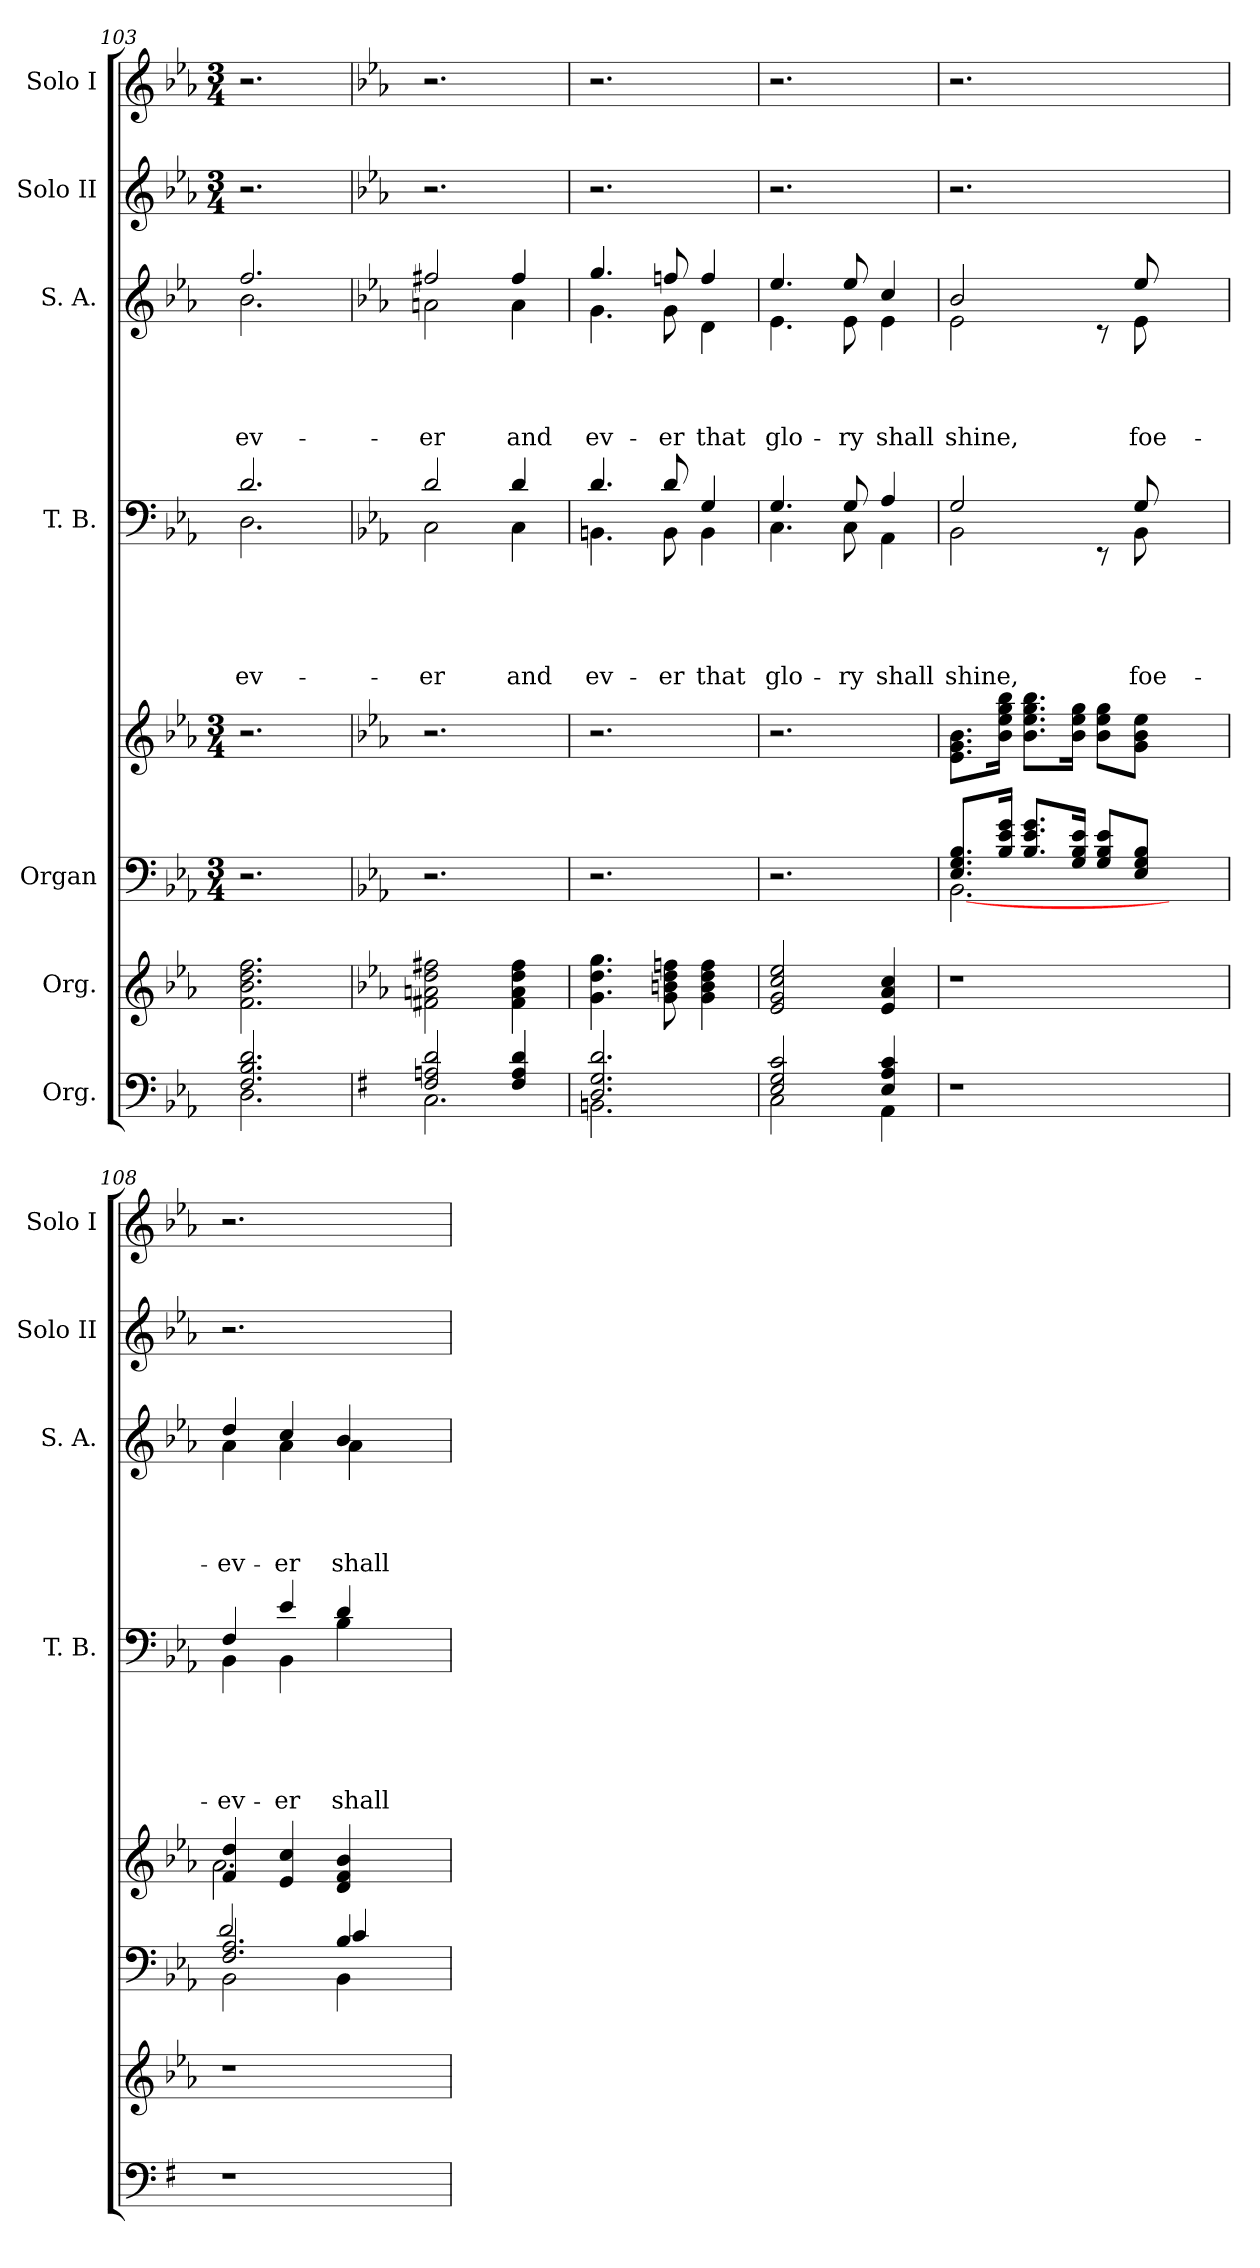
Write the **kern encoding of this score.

**kern	**kern	**kern	**kern	**kern	**text	**text	**text	**text	**text	**kern	**text	**text	**text	**text	**kern	**kern
*part7	*part6	*part5	*part5	*part4	*part4	*part4	*part4	*part4	*part4	*part3	*part3	*part3	*part3	*part3	*part2	*part1
*staff8	*staff7	*staff6	*staff5	*staff4	*staff4	*staff4	*staff4	*staff4	*staff4	*staff3	*staff3	*staff3	*staff3	*staff3	*staff2	*staff1
*I"Org.	*I"Org.	*I"Organ	*	*I"T. B.	*	*	*	*	*	*I"S. A.	*	*	*	*	*I"Solo II	*I"Solo I
*	*	*	*	*I'T. B.	*	*	*	*	*	*I'S. A.	*	*	*	*	*I'Solo II	*I'Solo I
*clefF4	*clefG2	*clefF4	*clefG2	*clefF4	*	*	*	*	*	*clefG2	*	*	*	*	*clefG2	*clefG2
*k[b-e-a-]	*k[b-e-a-]	*k[b-e-a-]	*k[b-e-a-]	*k[b-e-a-]	*	*	*	*	*	*k[b-e-a-]	*	*	*	*	*k[b-e-a-]	*k[b-e-a-]
*E-:	*E-:	*E-:	*E-:	*E-:	*	*	*	*	*	*E-:	*	*	*	*	*E-:	*E-:
*	*	*M3/4	*M3/4	*	*	*	*	*	*	*	*	*	*	*	*M3/4	*M3/4
=103	=103	=103	=103	=103	=103	=103	=103	=103	=103	=103	=103	=103	=103	=103	=103	=103
*^	*	*	*	*	*	*	*	*	*	*	*	*	*	*	*	*
!	!	!	!	!	!	!	!	!	!	!LO:LY:b	!	!	!	!	!LO:LY:b	!	!
*	*	*	*	*	*^	*	*	*	*	*	*^	*	*	*	*	*	*
2.F/ 2.B-/ 2.d/	2.D\	2.f\ 2.b-\ 2.dd\ 2.ff\	2.r	2.r	2.d/	2.D\	.	.	.	.	-ev-	2.ff/	2.b-\	.	.	.	-ev-	2.r	2.r
=104	=104	=104	=104	=104	=104	=104	=104	=104	=104	=104	=104	=104	=104	=104	=104	=104	=104	=104	=104
*k[f#]	*	*	*	*	*	*	*	*	*	*	*	*	*	*	*	*	*	*	*
*G:	*	*	*	*	*	*	*	*	*	*	*	*	*	*	*	*	*	*	*
!	!	!	!	!	!	!	!	!	!	!	!LO:LY:b	!	!	!	!	!	!LO:LY:b	!	!
2F#/ 2An/ 2d/	2.C\	2f#X\ 2an\ 2dd\ 2ff#X\	2.r	2.r	2d/	2C\	.	.	.	.	-er	2ff#X/	2an\	.	.	.	-er	2.r	2.r
!	!	!	!	!	!	!	!	!	!	!	!LO:LY:b	!	!	!	!	!	!LO:LY:b	!	!
4F#/ 4A/ 4d/	.	4f#\ 4a\ 4dd\ 4ff#\	.	.	4d/	4C\	.	.	.	.	and	4ff#/	4a\	.	.	.	and	.	.
=105	=105	=105	=105	=105	=105	=105	=105	=105	=105	=105	=105	=105	=105	=105	=105	=105	=105	=105	=105
!	!	!	!	!	!	!	!	!	!	!	!LO:LY:b	!	!	!	!	!	!LO:LY:b	!	!
2.D/ 2.G/ 2.d/	2.BBn\	4.g\ 4.dd\ 4.gg\	2.r	2.r	4.d/	4.BBn\	.	.	.	.	ev-	4.gg/	4.g\	.	.	.	ev-	2.r	2.r
!	!	!	!	!	!	!	!	!	!	!	!LO:LY:b	!	!	!	!	!	!LO:LY:b	!	!
.	.	8g\ 8bn\ 8dd\ 8ffn\	.	.	8d/	8BB\	.	.	.	.	-er	8ffn/	8g\	.	.	.	-er	.	.
!	!	!	!	!	!	!	!	!	!	!	!LO:LY:b	!	!	!	!	!	!LO:LY:b	!	!
.	.	4g\ 4b\ 4dd\ 4ff\	.	.	4G/	4BB\	.	.	.	.	that	4ff/	4d\	.	.	.	that	.	.
=106	=106	=106	=106	=106	=106	=106	=106	=106	=106	=106	=106	=106	=106	=106	=106	=106	=106	=106	=106
!	!	!	!	!	!	!	!	!	!	!	!LO:LY:b	!	!	!	!	!	!LO:LY:b	!	!
2E/ 2G/ 2c/	2C\	2e-/ 2g/ 2cc/ 2ee-/	2.r	2.r	4.G/	4.C\	.	.	.	.	glo-	4.ee-/	4.e-\	.	.	.	glo-	2.r	2.r
!	!	!	!	!	!	!	!	!	!	!	!LO:LY:b	!	!	!	!	!	!LO:LY:b	!	!
.	.	.	.	.	8G/	8C\	.	.	.	.	-ry	8ee-/	8e-\	.	.	.	-ry	.	.
!	!	!	!	!	!	!	!	!	!	!	!LO:LY:b	!	!	!	!	!	!LO:LY:b	!	!
4E/ 4A/ 4c/	4AA\	4e-/ 4a-/ 4cc/	.	.	4A-/	4AA-\	.	.	.	.	shall	4cc/	4e-\	.	.	.	shall	.	.
!!LO:LB:g=z
=107	=107	=107	=107	=107	=107	=107	=107	=107	=107	=107	=107	=107	=107	=107	=107	=107	=107	=107	=107
*	*	*	*^	*	*	*	*	*	*	*	*	*	*	*	*	*	*	*	*
!	!	!	!	!	!	!	!	!	!	!	!	!LO:LY:b	!	!	!	!	!	!LO:LY:b	!	!
*v	*v	*	*	*	*	*	*	*	*	*	*	*	*	*	*	*	*	*	*	*
1r	1r	8.E-/ 8.G/ 8.B-/L	[<2.BB-\	8.e-\ 8.g\ 8.b-\L	2G/	2BB-\	.	.	.	.	shine,	2b-/	2e-\	.	.	.	shine,	2.r	2.r
.	.	16B-/ 16e-/ 16g/Jk	.	16b-\ 16ee-\ 16gg\ 16bb-\Jk	.	.	.	.	.	.	.	.	.	.	.	.	.	.	.
.	.	8.B-/ 8.e-/ 8.g/L	.	8.b-\ 8.ee-\ 8.gg\ 8.bb-\L	.	.	.	.	.	.	.	.	.	.	.	.	.	.	.
.	.	16G/ 16B-/ 16e-/Jk	.	16b-\ 16ee-\ 16gg\Jk	.	.	.	.	.	.	.	.	.	.	.	.	.	.	.
.	.	8G/ 8B-/ 8e-/L	.	8b-\ 8ee-\ 8gg\L	8ryy	8rEE	.	.	.	.	.	8ryy	8rc	.	.	.	.	.	.
!	!	!	!	!	!	!	!	!	!	!	!LO:LY:b	!	!	!	!	!	!LO:LY:b	!	!
.	.	8E-/ 8G/ 8B-/J	.	8g\ 8b-\ 8ee-\J	8G/	8BB-\	.	.	.	.	foe-	8ee-/	8e-\	.	.	.	foe-	.	.
.	.	4ryy	4ryy	4ryy	4ryy	4ryy	.	.	.	.	.	4ryy	4ryy	.	.	.	.	4ryy	4ryy
=108	=108	=108	=108	=108	=108	=108	=108	=108	=108	=108	=108	=108	=108	=108	=108	=108	=108	=108	=108
*	*	*^	*^	*^	*	*	*	*	*	*	*	*	*	*	*	*	*	*	*
!	!	!	!	!	!	!	!	!	!	!	!	!	!	!LO:LY:b	!	!	!	!	!	!LO:LY:b	!	!
1r	1r	2BB-\	2.F/ 2.A-/	2d/	2ryy	4f/ 4dd/	2.a-\	4F/	4BB-\	.	.	.	.	-ev-	4dd/	4a-\	.	.	.	-ev-	2.r	2.r
!	!	!	!	!	!	!	!	!	!	!	!	!	!	!LO:LY:b	!	!	!	!	!	!LO:LY:b	!	!
.	.	.	.	.	.	4e-/ 4cc/	.	4e-/	4BB-\	.	.	.	.	-er	4cc/	4a-\	.	.	.	-er	.	.
!	!	!	!	!	!	!	!	!	!	!	!	!	!	!LO:LY:b	!	!	!	!	!	!LO:LY:b	!	!
.	.	4B-/	.	4c/	4BB-\	4d/ 4f/ 4b-/	.	4d/	4B-\	.	.	.	.	shall	4b-/	4a-\	.	.	.	shall	.	.
.	.	4ryy	4ryy	4ryy	4ryy	4ryy	4ryy	4ryy	4ryy	.	.	.	.	.	4ryy	4ryy	.	.	.	.	4ryy	4ryy
*	*	*v	*v	*v	*v	*	*	*v	*v	*	*	*	*	*	*v	*v	*	*	*	*	*	*
*	*	*	*v	*v	*	*	*	*	*	*	*	*	*	*	*	*	*
=	=	=	=	=	=	=	=	=	=	=	=	=	=	=	=	=
*-	*-	*-	*-	*-	*-	*-	*-	*-	*-	*-	*-	*-	*-	*-	*-	*-
